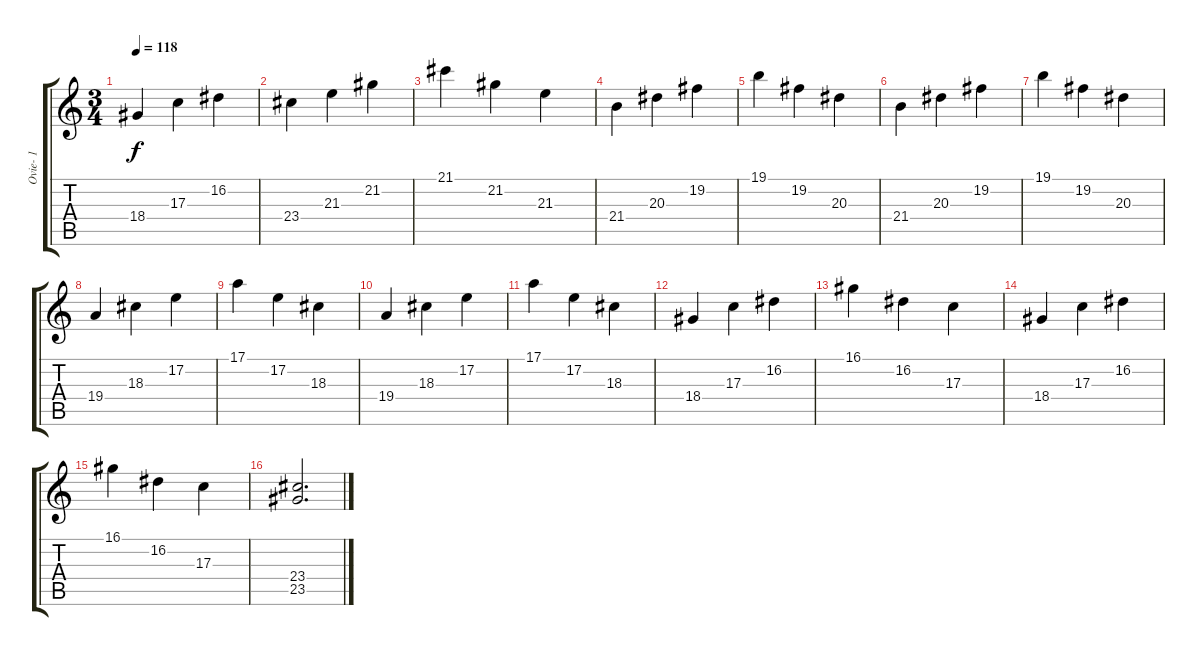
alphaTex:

\track ("Ovie- 1" "Ovie- 1") {instrument brightacousticpiano}
\staff {score tabs}
\tuning (E4 B3 G3 D3 A2 E2) {hide}
\ts (3 4)
\tempo 118
\clef g2
\ks c
18.4.4{dy f} 17.3.4 16.2.4 |
23.4.4 21.3.4 21.2.4 |
21.1.4 21.2.4 21.3.4 |
21.4.4 20.3.4 19.2.4 |
19.1.4 19.2.4 20.3.4 |
21.4.4 20.3.4 19.2.4 |
19.1.4 19.2.4 20.3.4 |
19.4.4 18.3.4 17.2.4 |
17.1.4 17.2.4 18.3.4 |
19.4.4 18.3.4 17.2.4 |
17.1.4 17.2.4 18.3.4 |
18.4.4 17.3.4 16.2.4 |
16.1.4 16.2.4 17.3.4 |
18.4.4 17.3.4 16.2.4 |
16.1.4 16.2.4 17.3.4 |
(23.4 23.5).2{d}
